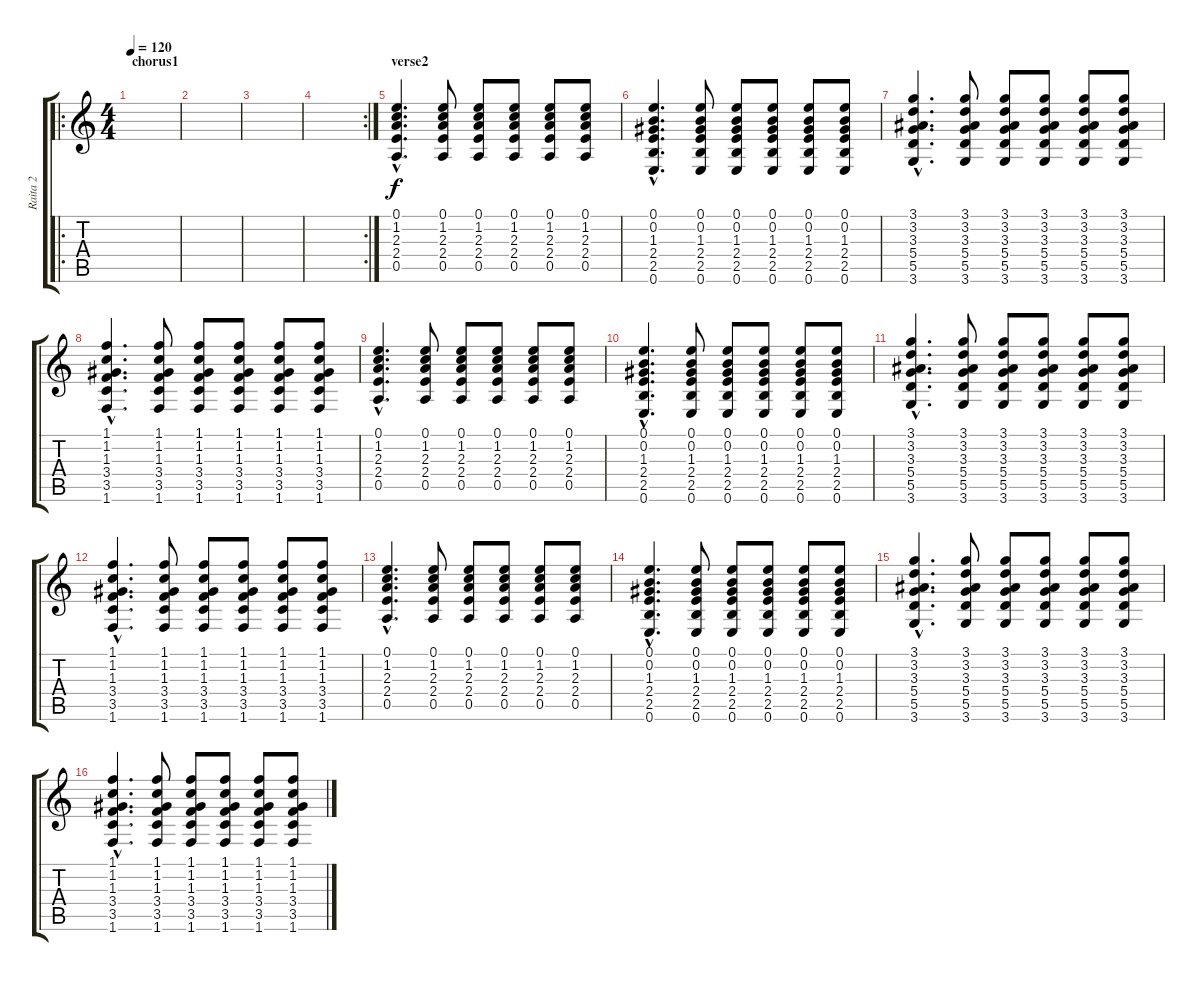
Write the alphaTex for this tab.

\track ("Raita 2" "Raita 2") {instrument acousticguitarnylon}
\staff {score tabs}
\tuning (E4 B3 G3 D3 A2 E2) {hide}
\ro
\ts (4 4)
\section ("" "chorus1")
\tempo 120
\clef g2
\ks c
|
|
|
\rc 2
|
\section ("" "verse2")
(0.1{hac} 1.2{hac} 2.3{hac} 2.4{hac} 0.5{hac}).4{d} (0.1 1.2 2.3 2.4 0.5).8 (0.1 1.2 2.3 2.4 0.5).8 (0.1 1.2 2.3 2.4 0.5).8 (0.1 1.2 2.3 2.4 0.5).8 (0.1 1.2 2.3 2.4 0.5).8 |
(0.1{hac} 0.2{hac} 1.3{hac} 2.4{hac} 2.5{hac} 0.6{hac}).4{d} (0.1 0.2 1.3 2.4 2.5 0.6).8 (0.1 0.2 1.3 2.4 2.5 0.6).8 (0.1 0.2 1.3 2.4 2.5 0.6).8 (0.1 0.2 1.3 2.4 2.5 0.6).8 (0.1 0.2 1.3 2.4 2.5 0.6).8 |
(3.1{hac} 3.2{hac} 3.3{hac} 5.4{hac} 5.5{hac} 3.6{hac}).4{d} (3.1 3.2 3.3 5.4 5.5 3.6).8 (3.1 3.2 3.3 5.4 5.5 3.6).8 (3.1 3.2 3.3 5.4 5.5 3.6).8 (3.1 3.2 3.3 5.4 5.5 3.6).8 (3.1 3.2 3.3 5.4 5.5 3.6).8 |
(1.1{hac} 1.2{hac} 1.3{hac} 3.4{hac} 3.5{hac} 1.6{hac}).4{d} (1.1 1.2 1.3 3.4 3.5 1.6).8 (1.1 1.2 1.3 3.4 3.5 1.6).8 (1.1 1.2 1.3 3.4 3.5 1.6).8 (1.1 1.2 1.3 3.4 3.5 1.6).8 (1.1 1.2 1.3 3.4 3.5 1.6).8 |
(0.1{hac} 1.2{hac} 2.3{hac} 2.4{hac} 0.5{hac}).4{d} (0.1 1.2 2.3 2.4 0.5).8 (0.1 1.2 2.3 2.4 0.5).8 (0.1 1.2 2.3 2.4 0.5).8 (0.1 1.2 2.3 2.4 0.5).8 (0.1 1.2 2.3 2.4 0.5).8 |
(0.1{hac} 0.2{hac} 1.3{hac} 2.4{hac} 2.5{hac} 0.6{hac}).4{d} (0.1 0.2 1.3 2.4 2.5 0.6).8 (0.1 0.2 1.3 2.4 2.5 0.6).8 (0.1 0.2 1.3 2.4 2.5 0.6).8 (0.1 0.2 1.3 2.4 2.5 0.6).8 (0.1 0.2 1.3 2.4 2.5 0.6).8 |
(3.1{hac} 3.2{hac} 3.3{hac} 5.4{hac} 5.5{hac} 3.6{hac}).4{d} (3.1 3.2 3.3 5.4 5.5 3.6).8 (3.1 3.2 3.3 5.4 5.5 3.6).8 (3.1 3.2 3.3 5.4 5.5 3.6).8 (3.1 3.2 3.3 5.4 5.5 3.6).8 (3.1 3.2 3.3 5.4 5.5 3.6).8 |
(1.1{hac} 1.2{hac} 1.3{hac} 3.4{hac} 3.5{hac} 1.6{hac}).4{d} (1.1 1.2 1.3 3.4 3.5 1.6).8 (1.1 1.2 1.3 3.4 3.5 1.6).8 (1.1 1.2 1.3 3.4 3.5 1.6).8 (1.1 1.2 1.3 3.4 3.5 1.6).8 (1.1 1.2 1.3 3.4 3.5 1.6).8 |
(0.1{hac} 1.2{hac} 2.3{hac} 2.4{hac} 0.5{hac}).4{d} (0.1 1.2 2.3 2.4 0.5).8 (0.1 1.2 2.3 2.4 0.5).8 (0.1 1.2 2.3 2.4 0.5).8 (0.1 1.2 2.3 2.4 0.5).8 (0.1 1.2 2.3 2.4 0.5).8 |
(0.1{hac} 0.2{hac} 1.3{hac} 2.4{hac} 2.5{hac} 0.6{hac}).4{d} (0.1 0.2 1.3 2.4 2.5 0.6).8 (0.1 0.2 1.3 2.4 2.5 0.6).8 (0.1 0.2 1.3 2.4 2.5 0.6).8 (0.1 0.2 1.3 2.4 2.5 0.6).8 (0.1 0.2 1.3 2.4 2.5 0.6).8 |
(3.1{hac} 3.2{hac} 3.3{hac} 5.4{hac} 5.5{hac} 3.6{hac}).4{d} (3.1 3.2 3.3 5.4 5.5 3.6).8 (3.1 3.2 3.3 5.4 5.5 3.6).8 (3.1 3.2 3.3 5.4 5.5 3.6).8 (3.1 3.2 3.3 5.4 5.5 3.6).8 (3.1 3.2 3.3 5.4 5.5 3.6).8 |
(1.1{hac} 1.2{hac} 1.3{hac} 3.4{hac} 3.5{hac} 1.6{hac}).4{d} (1.1 1.2 1.3 3.4 3.5 1.6).8 (1.1 1.2 1.3 3.4 3.5 1.6).8 (1.1 1.2 1.3 3.4 3.5 1.6).8 (1.1 1.2 1.3 3.4 3.5 1.6).8 (1.1 1.2 1.3 3.4 3.5 1.6).8
